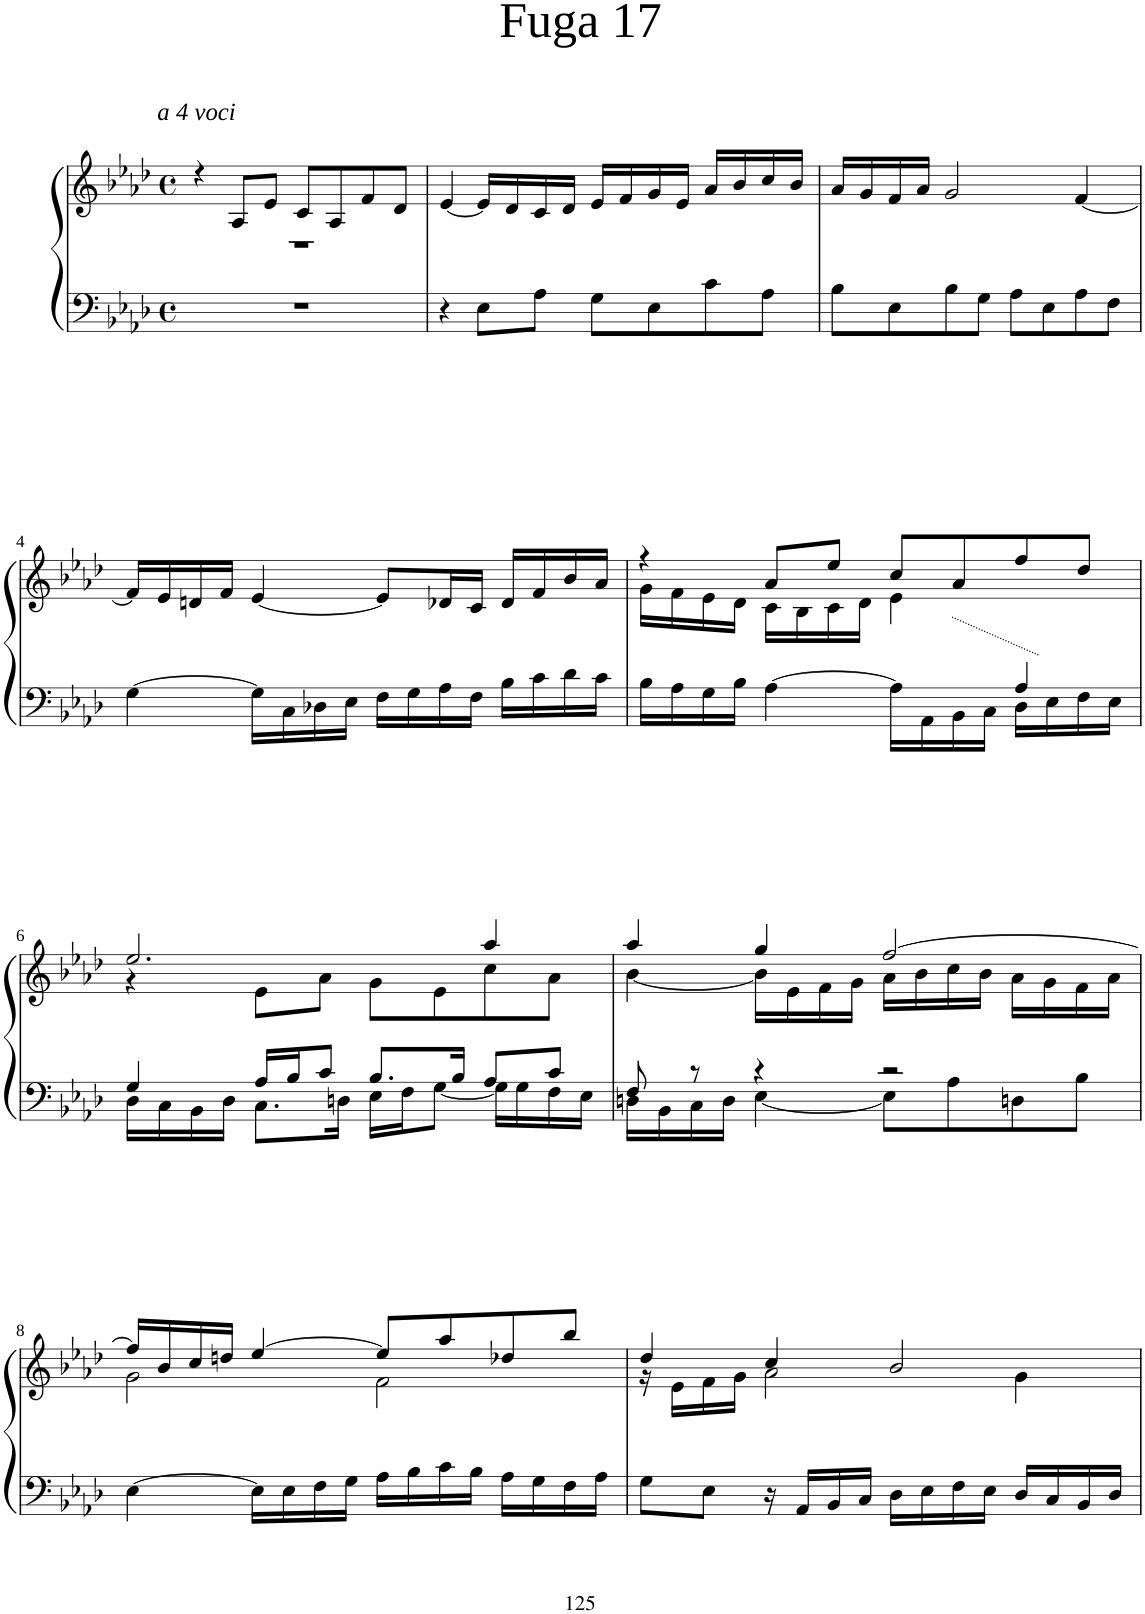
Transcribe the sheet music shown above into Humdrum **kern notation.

**kern	**kern
*part1	*part1
*staff2	*staff1
*I"Piano	*
*I'Pno	*
!!LO:PB:g=z
*clefF4	*clefG2
*k[b-e-a-d-]	*k[b-e-a-d-]
*M4/4	*M4/4
*met(c)	*met(c)
=1	=1
*	*^
!	!LO:TX:a:i:t=a 4 voci	!
1r	4r	1r
.	8A-/L	.
.	8e-/J	.
.	8c/L	.
.	8A-/	.
.	8f/	.
.	8d-/J	.
*	*v	*v
=2	=2
4r	[4e-/
8E-\L	16e-/LL]
.	16d-/
8A-\J	16c/
.	16d-/JJ
8G\L	16e-/LL
.	16f/
8E-\	16g/
.	16e-/JJ
8c\	16a-/LL
.	16b-/
8A-\J	16cc/
.	16b-/JJ
=3	=3
8B-\L	16a-/LL
.	16g/
8E-\	16f/
.	16a-/JJ
8B-\	2g/
8G\J	.
8A-\L	.
8E-\	.
8A-\	[4f/
8F\J	.
!!LO:LB:g=z
=4	=4
[4G\	16f/LL]
.	16e-/
.	16dn/
.	16f/JJ
16G\LL]	[4e-/
16C\	.
16D-X\	.
16E-\JJ	.
16F\LL	8e-/L]
16G\	.
16A-\	16d-X/L
16F\JJ	16c/JJ
16B-\LL	16d-/LL
16c\	16f/
16d-\	16b-/
16c\JJ	16a-/JJ
=5	=5
*^	*^
2.ryy	16B-\LL	4r	16g\LL
.	16A-\	.	16f\
.	16G\	.	16e-\
.	16B-\JJ	.	16d-\JJ
.	[4A-\	8a-/L	16c\LL
.	.	.	16B-\
.	.	8ee-/J	16c\
.	.	.	16d-\JJ
.	16A-\LL]	8cc/L	4e-\
.	16AA-\	.	.
.	16BB-\	8a-/	.
.	16C\JJ	.	.
4A-/	16D-\LL	8ff/	4ryy
.	16E-\	.	.
.	16F\	8dd-/J	.
.	16E-\JJ	.	.
!!LO:LB:g=z	!!
=6	=6	=6	=6
4G/	16D-\LL	2.ee-/	4r
.	16C\	.	.
.	16BB-\	.	.
.	16D-\JJ	.	.
16A-/LL	8.C\L	.	8e-\L
16B-/J	.	.	.
8c/J	.	.	8a-\J
.	16Dn\Jk	.	.
8.B-/L	16E-\LL	.	8g\L
.	16F\J	.	.
.	[8G\J	.	8e-\
16B-/Jk	.	.	.
8A-/L	16G\LL]	4aa-/	8cc\
.	16G\	.	.
8c/J	16F\	.	8a-\J
.	16E-\JJ	.	.
=7	=7	=7	=7
8F/	16Dn\LL	4aa-/	[4b-\
.	16BB-\	.	.
8r	16C\	.	.
.	16D\JJ	.	.
4r	[4E-\	4gg/	16b-\LL]
.	.	.	16e-\
.	.	.	16f\
.	.	.	16g\JJ
2r	8E-\L]	[2ff/	16a-\LL
.	.	.	16b-\
.	8A-\	.	16cc\
.	.	.	16b-\JJ
.	8Dn\	.	16a-\LL
.	.	.	16g\
.	8B-\J	.	16f\
.	.	.	16a-\JJ
*v	*v	*	*
!!LO:LB:g=z	!!
=8	=8	=8
[4E-\	16ff/LL]	2g\
.	16b-/	.
.	16cc/	.
.	16ddn/JJ	.
16E-\LL]	[4ee-/	.
16E-\	.	.
16F\	.	.
16G\JJ	.	.
16A-\LL	8ee-/L]	2f\
16B-\	.	.
16c\	8aa-/	.
16B-\JJ	.	.
16A-\LL	8dd-X/	.
16G\	.	.
16F\	8bb-/J	.
16A-\JJ	.	.
=9	=9	=9
8G\L	4dd-/	16r
.	.	16e-\LL
8E-\J	.	16f\
.	.	16g\JJ
16r	4cc/	2a-\
16AA-/LL	.	.
16BB-/	.	.
16C/JJ	.	.
16D-\LL	2b-/	.
16E-\	.	.
16F\	.	.
16E-\JJ	.	.
16D-/LL	.	4g\
16C/	.	.
16BB-/	.	.
16D-/JJ	.	.
*	*v	*v
=	=
*-	*-
